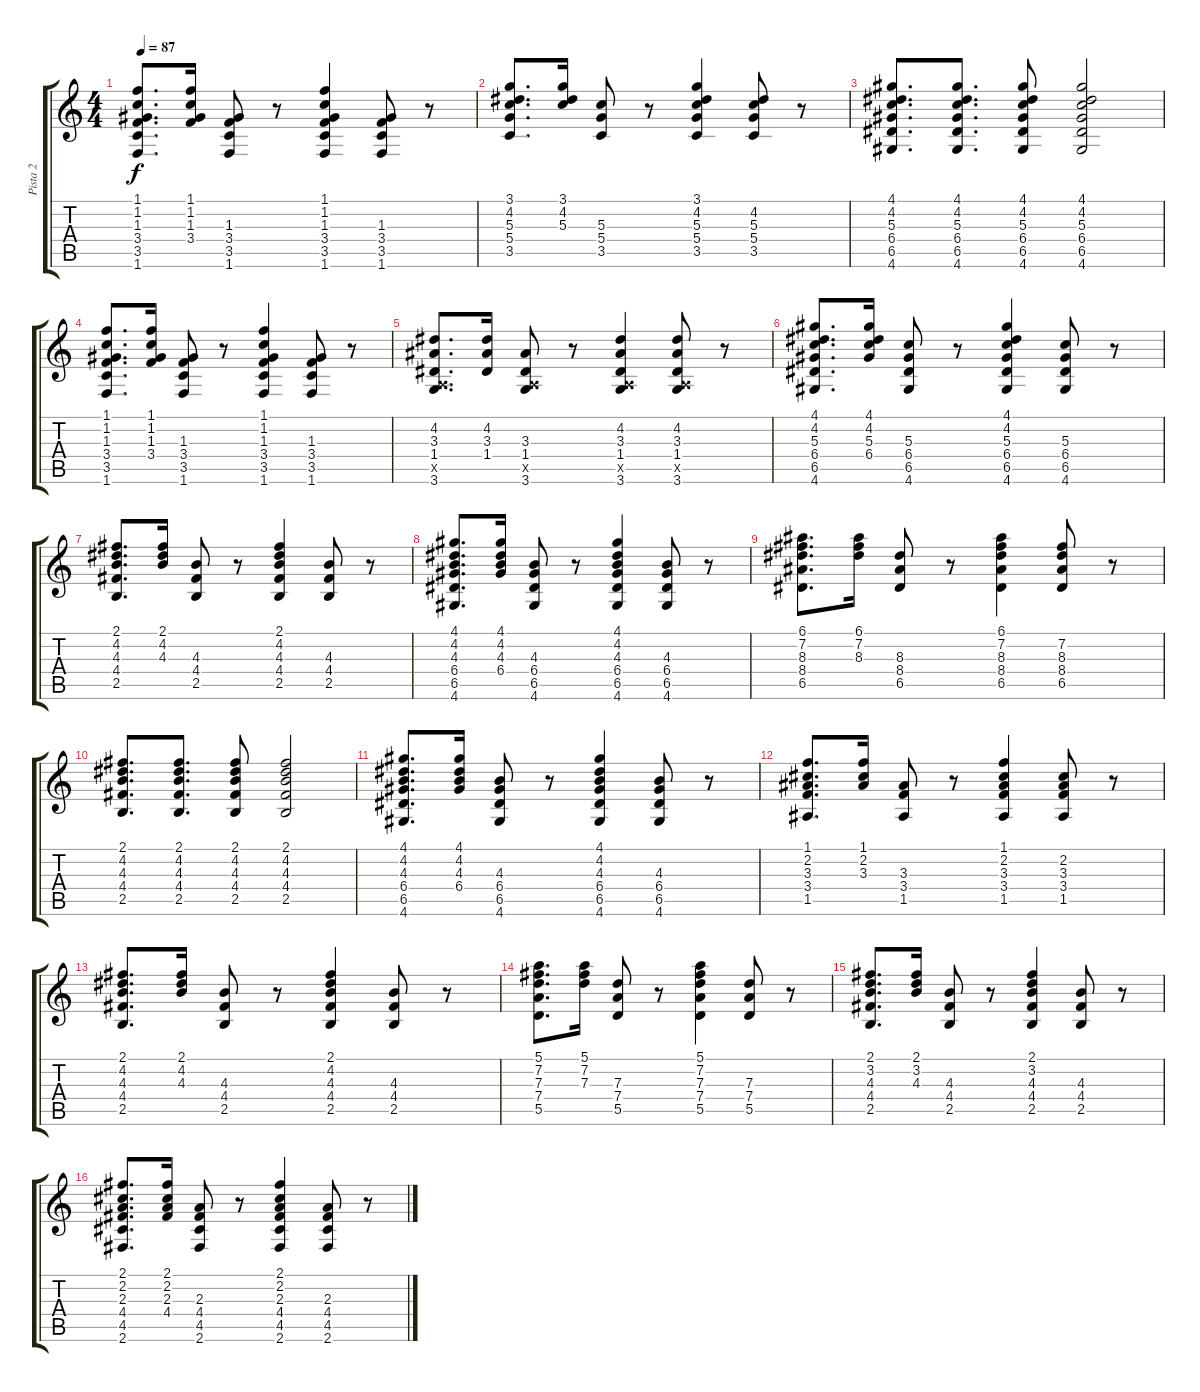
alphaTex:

\track ("Pista 2" "Pista 2") {instrument acousticguitarsteel}
\staff {score tabs}
\tuning (E4 B3 G3 D3 A2 E2) {hide}
\ts (4 4)
\tempo 87
\clef g2
\ks c
(1.1 1.2 1.3 3.4 3.5 1.6).8{d dy f} (1.1 1.2 1.3 3.4).16 (1.3 3.4 3.5 1.6).8 r.8 (1.1 1.2 1.3 3.4 3.5 1.6).4 (1.3 3.4 3.5 1.6).8 r.8 |
(3.1 4.2 5.3 5.4 3.5).8{d} (3.1 4.2 5.3).16 (5.3 5.4 3.5).8 r.8 (3.1 4.2 5.3 5.4 3.5).4 (4.2 5.3 5.4 3.5).8 r.8 |
(4.1 4.2 5.3 6.4 6.5 4.6).8{d} (4.1 4.2 5.3 6.4 6.5 4.6).8{d} (4.1 4.2 5.3 6.4 6.5 4.6).8 (4.1 4.2 5.3 6.4 6.5 4.6).2 |
(1.1 1.2 1.3 3.4 3.5 1.6).8{d} (1.1 1.2 1.3 3.4).16 (1.3 3.4 3.5 1.6).8 r.8 (1.1 1.2 1.3 3.4 3.5 1.6).4 (1.3 3.4 3.5 1.6).8 r.8 |
(4.2 3.3 1.4 0.5{x} 3.6).8{d} (4.2 3.3 1.4).16 (3.3 1.4 0.5{x} 3.6).8 r.8 (4.2 3.3 1.4 0.5{x} 3.6).4 (4.2 3.3 1.4 0.5{x} 3.6).8 r.8 |
(4.1 4.2 5.3 6.4 6.5 4.6).8{d} (4.1 4.2 5.3 6.4).16 (5.3 6.4 6.5 4.6).8 r.8 (4.1 4.2 5.3 6.4 6.5 4.6).4 (5.3 6.4 6.5 4.6).8 r.8 |
(2.1 4.2 4.3 4.4 2.5).8{d} (2.1 4.2 4.3).16 (4.3 4.4 2.5).8 r.8 (2.1 4.2 4.3 4.4 2.5).4 (4.3 4.4 2.5).8 r.8 |
(4.1 4.2 4.3 6.4 6.5 4.6).8{d} (4.1 4.2 4.3 6.4).16 (4.3 6.4 6.5 4.6).8 r.8 (4.1 4.2 4.3 6.4 6.5 4.6).4 (4.3 6.4 6.5 4.6).8 r.8 |
(6.1 7.2 8.3 8.4 6.5).8{d} (6.1 7.2 8.3).16 (8.3 8.4 6.5).8 r.8 (6.1 7.2 8.3 8.4 6.5).4 (7.2 8.3 8.4 6.5).8 r.8 |
(2.1 4.2 4.3 4.4 2.5).8{d} (2.1 4.2 4.3 4.4 2.5).8{d} (2.1 4.2 4.3 4.4 2.5).8 (2.1 4.2 4.3 4.4 2.5).2 |
(4.1 4.2 4.3 6.4 6.5 4.6).8{d} (4.1 4.2 4.3 6.4).16 (4.3 6.4 6.5 4.6).8 r.8 (4.1 4.2 4.3 6.4 6.5 4.6).4 (4.3 6.4 6.5 4.6).8 r.8 |
(1.1 2.2 3.3 3.4 1.5).8{d} (1.1 2.2 3.3).16 (3.3 3.4 1.5).8 r.8 (1.1 2.2 3.3 3.4 1.5).4 (2.2 3.3 3.4 1.5).8 r.8 |
(2.1 4.2 4.3 4.4 2.5).8{d} (2.1 4.2 4.3).16 (4.3 4.4 2.5).8 r.8 (2.1 4.2 4.3 4.4 2.5).4 (4.3 4.4 2.5).8 r.8 |
(5.1 7.2 7.3 7.4 5.5).8{d} (5.1 7.2 7.3).16 (7.3 7.4 5.5).8 r.8 (5.1 7.2 7.3 7.4 5.5).4 (7.3 7.4 5.5).8 r.8 |
(2.1 3.2 4.3 4.4 2.5).8{d} (2.1 3.2 4.3).16 (4.3 4.4 2.5).8 r.8 (2.1 3.2 4.3 4.4 2.5).4 (4.3 4.4 2.5).8 r.8 |
(2.1 2.2 2.3 4.4 4.5 2.6).8{d} (2.1 2.2 2.3 4.4).16 (2.3 4.4 4.5 2.6).8 r.8 (2.1 2.2 2.3 4.4 4.5 2.6).4 (2.3 4.4 4.5 2.6).8 r.8
